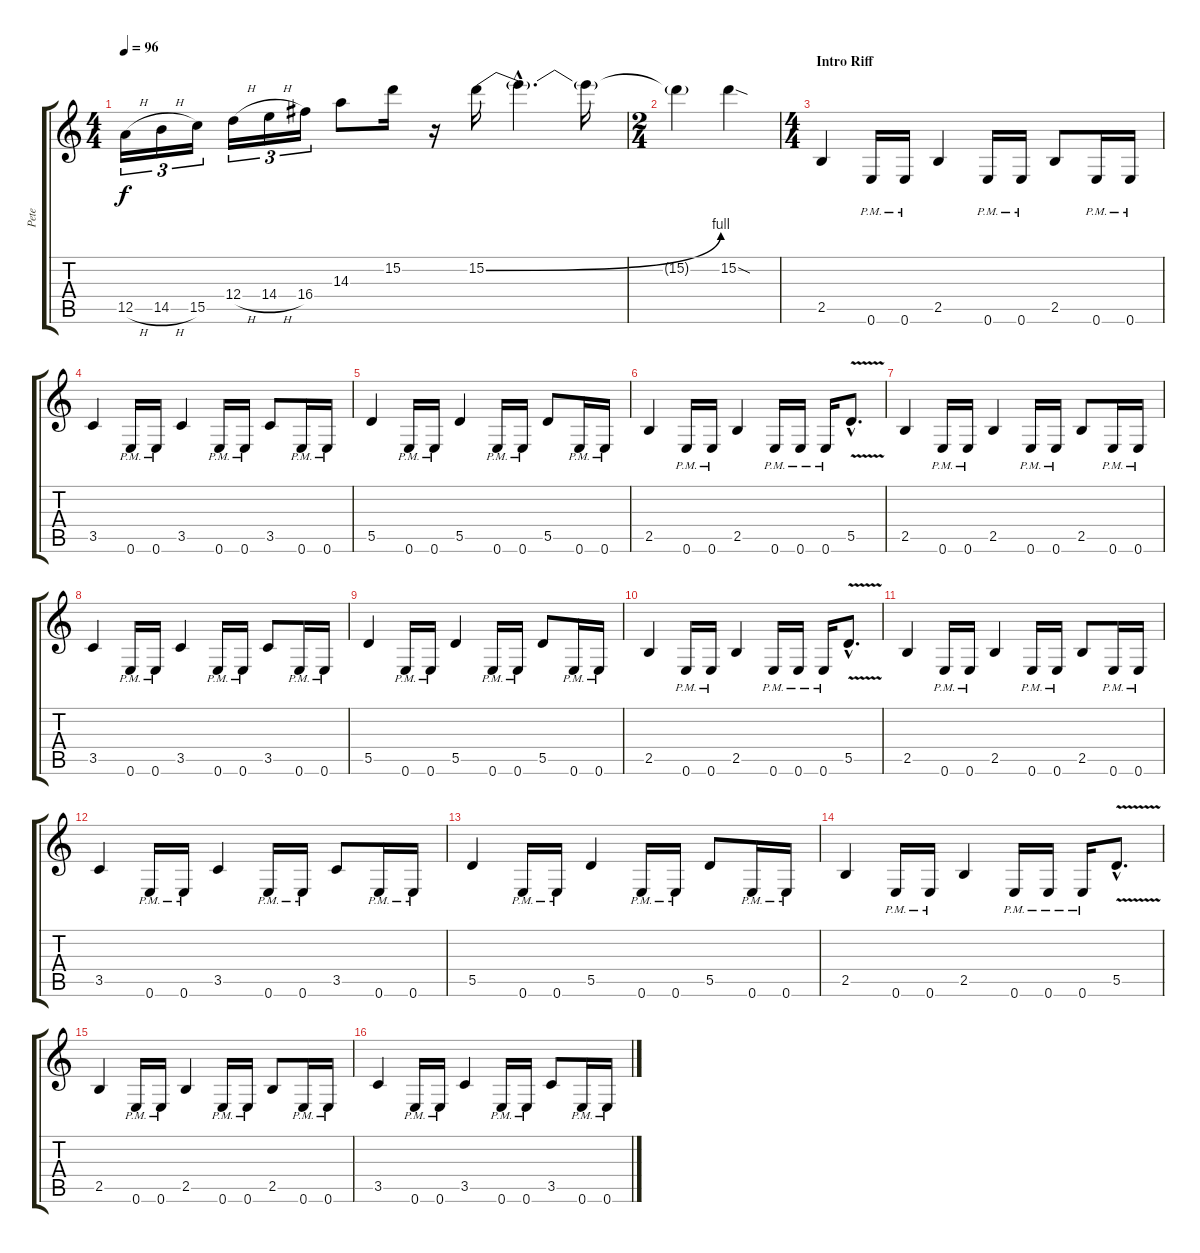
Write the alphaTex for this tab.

\track ("Pete" "Pete") {instrument distortionguitar}
\staff {score tabs}
\tuning (E4 B3 G3 D3 A2 E2) {hide}
\ts (4 4)
\tempo 96
\clef g2
\ks c
12.5{h}.16{tu (3 2) dy f} 14.5{h}.16{tu (3 2)} 15.5.16{tu (3 2)} 12.4{h}.16{tu (3 2)} 14.4{h}.16{tu (3 2)} 16.4.16{tu (3 2)} 14.3.8 15.2.16 r.16 15.2{be (bend 0 0 60 4)}.16 15.2{hac t}.4{d} 15.2{t}.16 |
\ts (2 4)
15.2{t}.4 15.2{sod}.4 |
\ts (4 4)
\section ("" "Intro Riff")
2.5.4 0.6{pm}.16 0.6{pm}.16 2.5.4 0.6{pm}.16 0.6{pm}.16 2.5.8 0.6{pm}.16 0.6{pm}.16 |
3.5.4 0.6{pm}.16 0.6{pm}.16 3.5.4 0.6{pm}.16 0.6{pm}.16 3.5.8 0.6{pm}.16 0.6{pm}.16 |
5.5.4 0.6{pm}.16 0.6{pm}.16 5.5.4 0.6{pm}.16 0.6{pm}.16 5.5.8 0.6{pm}.16 0.6{pm}.16 |
2.5.4 0.6{pm}.16 0.6{pm}.16 2.5.4 0.6{pm}.16 0.6{pm}.16 0.6{pm}.16 5.5{v hac}.8{d} |
2.5.4 0.6{pm}.16 0.6{pm}.16 2.5.4 0.6{pm}.16 0.6{pm}.16 2.5.8 0.6{pm}.16 0.6{pm}.16 |
3.5.4 0.6{pm}.16 0.6{pm}.16 3.5.4 0.6{pm}.16 0.6{pm}.16 3.5.8 0.6{pm}.16 0.6{pm}.16 |
5.5.4 0.6{pm}.16 0.6{pm}.16 5.5.4 0.6{pm}.16 0.6{pm}.16 5.5.8 0.6{pm}.16 0.6{pm}.16 |
2.5.4 0.6{pm}.16 0.6{pm}.16 2.5.4 0.6{pm}.16 0.6{pm}.16 0.6{pm}.16 5.5{v hac}.8{d} |
2.5.4 0.6{pm}.16 0.6{pm}.16 2.5.4 0.6{pm}.16 0.6{pm}.16 2.5.8 0.6{pm}.16 0.6{pm}.16 |
3.5.4 0.6{pm}.16 0.6{pm}.16 3.5.4 0.6{pm}.16 0.6{pm}.16 3.5.8 0.6{pm}.16 0.6{pm}.16 |
5.5.4 0.6{pm}.16 0.6{pm}.16 5.5.4 0.6{pm}.16 0.6{pm}.16 5.5.8 0.6{pm}.16 0.6{pm}.16 |
2.5.4 0.6{pm}.16 0.6{pm}.16 2.5.4 0.6{pm}.16 0.6{pm}.16 0.6{pm}.16 5.5{v hac}.8{d} |
2.5.4 0.6{pm}.16 0.6{pm}.16 2.5.4 0.6{pm}.16 0.6{pm}.16 2.5.8 0.6{pm}.16 0.6{pm}.16 |
3.5.4 0.6{pm}.16 0.6{pm}.16 3.5.4 0.6{pm}.16 0.6{pm}.16 3.5.8 0.6{pm}.16 0.6{pm}.16
